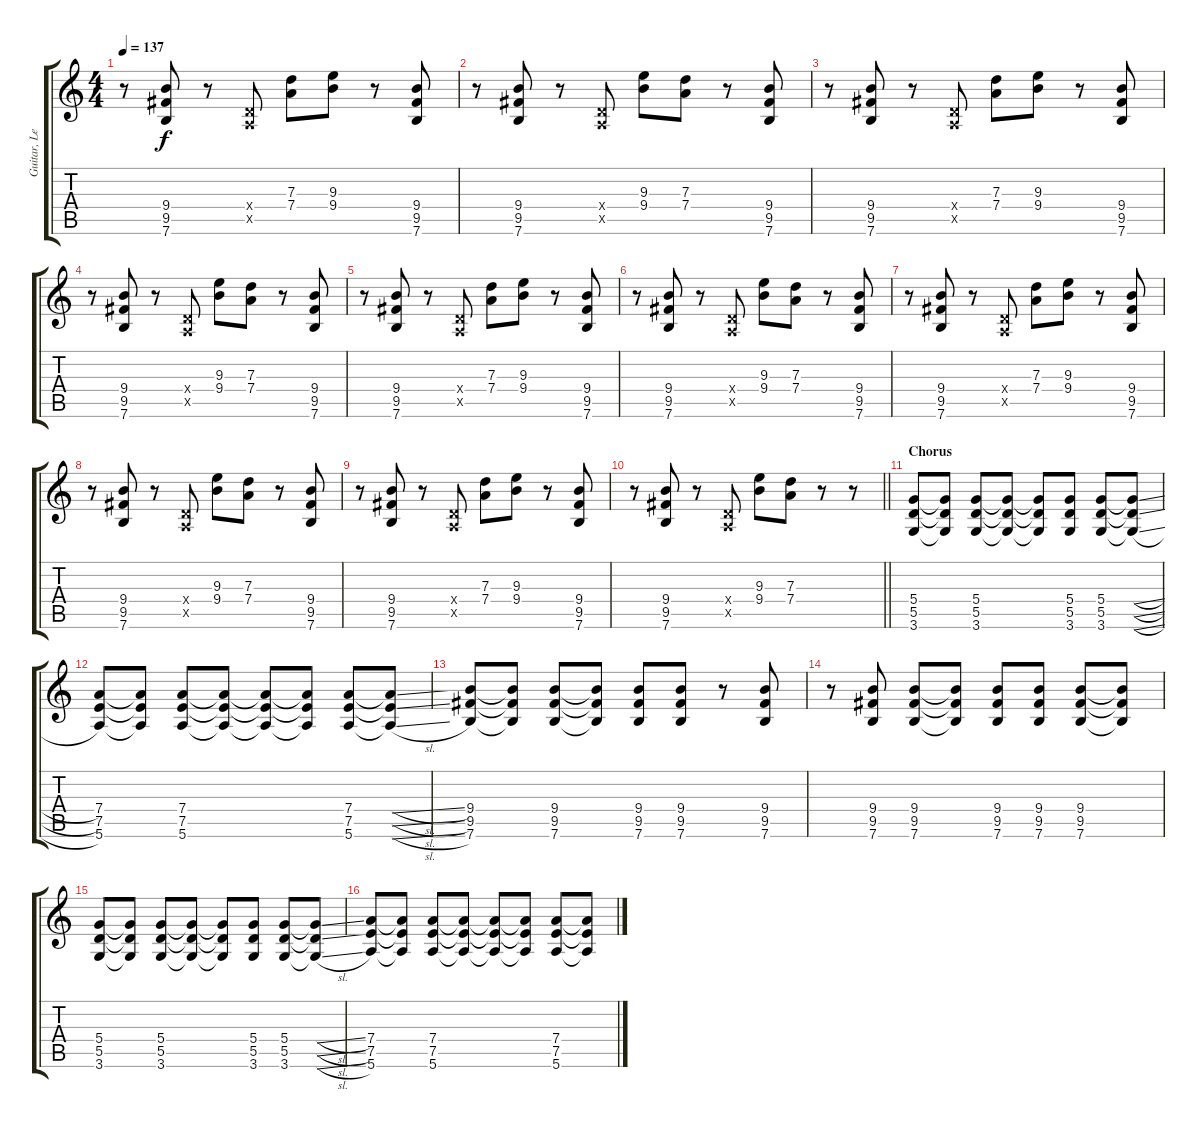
\track ("Guitar, Lead" "Guitar, Le") {instrument distortionguitar}
\staff {score tabs}
\tuning (E4 B3 G3 D3 A2 E2) {hide}
\ts (4 4)
\tempo 137
\clef g2
\ks c
r.8{dy f} (9.4 9.5 7.6).8 r.8 (0.4{x} 0.5{x}).8 (7.3 7.4).8 (9.3 9.4).8 r.8 (9.4 9.5 7.6).8 |
r.8 (9.4 9.5 7.6).8 r.8 (0.4{x} 0.5{x}).8 (9.3 9.4).8 (7.3 7.4).8 r.8 (9.4 9.5 7.6).8 |
r.8 (9.4 9.5 7.6).8 r.8 (0.4{x} 0.5{x}).8 (7.3 7.4).8 (9.3 9.4).8 r.8 (9.4 9.5 7.6).8 |
r.8 (9.4 9.5 7.6).8 r.8 (0.4{x} 0.5{x}).8 (9.3 9.4).8 (7.3 7.4).8 r.8 (9.4 9.5 7.6).8 |
r.8 (9.4 9.5 7.6).8 r.8 (0.4{x} 0.5{x}).8 (7.3 7.4).8 (9.3 9.4).8 r.8 (9.4 9.5 7.6).8 |
r.8 (9.4 9.5 7.6).8 r.8 (0.4{x} 0.5{x}).8 (9.3 9.4).8 (7.3 7.4).8 r.8 (9.4 9.5 7.6).8 |
r.8 (9.4 9.5 7.6).8 r.8 (0.4{x} 0.5{x}).8 (7.3 7.4).8 (9.3 9.4).8 r.8 (9.4 9.5 7.6).8 |
r.8 (9.4 9.5 7.6).8 r.8 (0.4{x} 0.5{x}).8 (9.3 9.4).8 (7.3 7.4).8 r.8 (9.4 9.5 7.6).8 |
r.8 (9.4 9.5 7.6).8 r.8 (0.4{x} 0.5{x}).8 (7.3 7.4).8 (9.3 9.4).8 r.8 (9.4 9.5 7.6).8 |
\barLineRight lightlight
r.8 (9.4 9.5 7.6).8 r.8 (0.4{x} 0.5{x}).8 (9.3 9.4).8 (7.3 7.4).8 r.8 r.8 |
\section ("" "Chorus")
(5.4 5.5 3.6).8 (5.4{t} 5.5{t} 3.6{t}).8 (5.4 5.5 3.6).8 (5.4{t} 5.5{t} 3.6{t}).8 (5.4{t} 5.5{t} 3.6{t}).8 (5.4 5.5 3.6).8 (5.4 5.5 3.6).8 (5.4{sl t} 5.5{sl t} 3.6{sl t}).8 |
(7.4 7.5 5.6).8 (7.4{t} 7.5{t} 5.6{t}).8 (7.4 7.5 5.6).8 (7.4{t} 7.5{t} 5.6{t}).8 (7.4{t} 7.5{t} 5.6{t}).8 (7.4{t} 7.5{t} 5.6{t}).8 (7.4 7.5 5.6).8 (7.4{sl t} 7.5{sl t} 5.6{sl t}).8 |
(9.4 9.5 7.6).8 (9.4{t} 9.5{t} 7.6{t}).8 (9.4 9.5 7.6).8 (9.4{t} 9.5{t} 7.6{t}).8 (9.4 9.5 7.6).8 (9.4 9.5 7.6).8 r.8 (9.4 9.5 7.6).8 |
r.8 (9.4 9.5 7.6).8 (9.4 9.5 7.6).8 (9.4{t} 9.5{t} 7.6{t}).8 (9.4 9.5 7.6).8 (9.4 9.5 7.6).8 (9.4 9.5 7.6).8 (9.4{t} 9.5{t} 7.6{t}).8 |
(5.4 5.5 3.6).8 (5.4{t} 5.5{t} 3.6{t}).8 (5.4 5.5 3.6).8 (5.4{t} 5.5{t} 3.6{t}).8 (5.4{t} 5.5{t} 3.6{t}).8 (5.4 5.5 3.6).8 (5.4 5.5 3.6).8 (5.4{sl t} 5.5{sl t} 3.6{sl t}).8 |
(7.4 7.5 5.6).8 (7.4{t} 7.5{t} 5.6{t}).8 (7.4 7.5 5.6).8 (7.4{t} 7.5{t} 5.6{t}).8 (7.4{t} 7.5{t} 5.6{t}).8 (7.4{t} 7.5{t} 5.6{t}).8 (7.4 7.5 5.6).8 (7.4{sl t} 7.5{sl t} 5.6{sl t}).8
